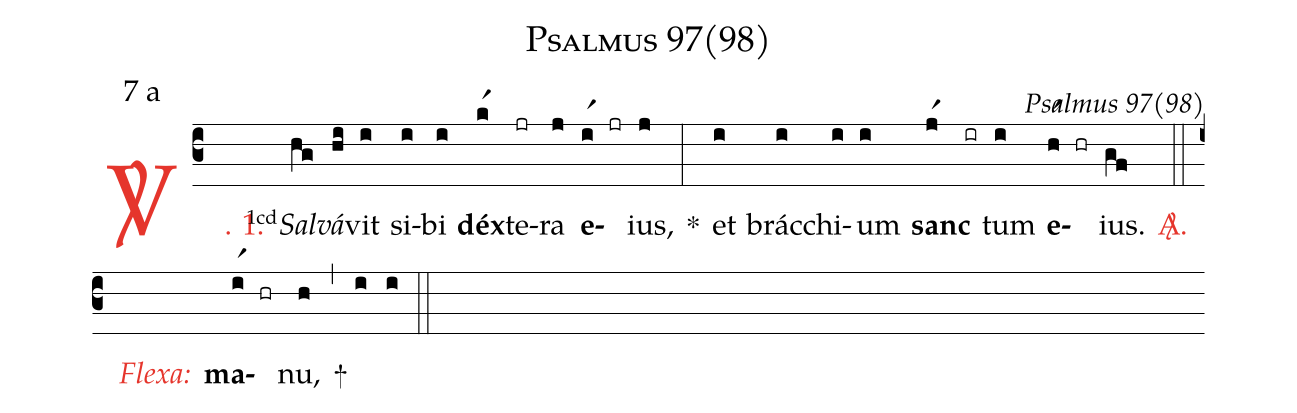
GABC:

name: Psalmus 97(98);
mode: 7;
mode-differentia: a;
commentary: Psalmus 97(98);
%%
(c3)

<c><sp>V/</sp>. 1.</c>() <v>\VSup{1cd}</v><i>Sal</i>(hg)<i>vá</i>(hi)vit(i) si(i)bi(i) <b>déx</b>(kr1)te(jr)ra(j) <b>e</b>(ir1)(jr)ius,(j) *(:) et(i) brác(i)chi(i)um(i) <b>sanc</b>(jr1)(ir)tum(i) <b>e</b>(hr1)(hr)ius.(gf)


<c><sp>A/</sp>.</c>(::)

<c><i>Flexa:</i></c>() <b>ma</b>(ir1)(hr)nu,(h) +(,) (i) (i)

(::)
